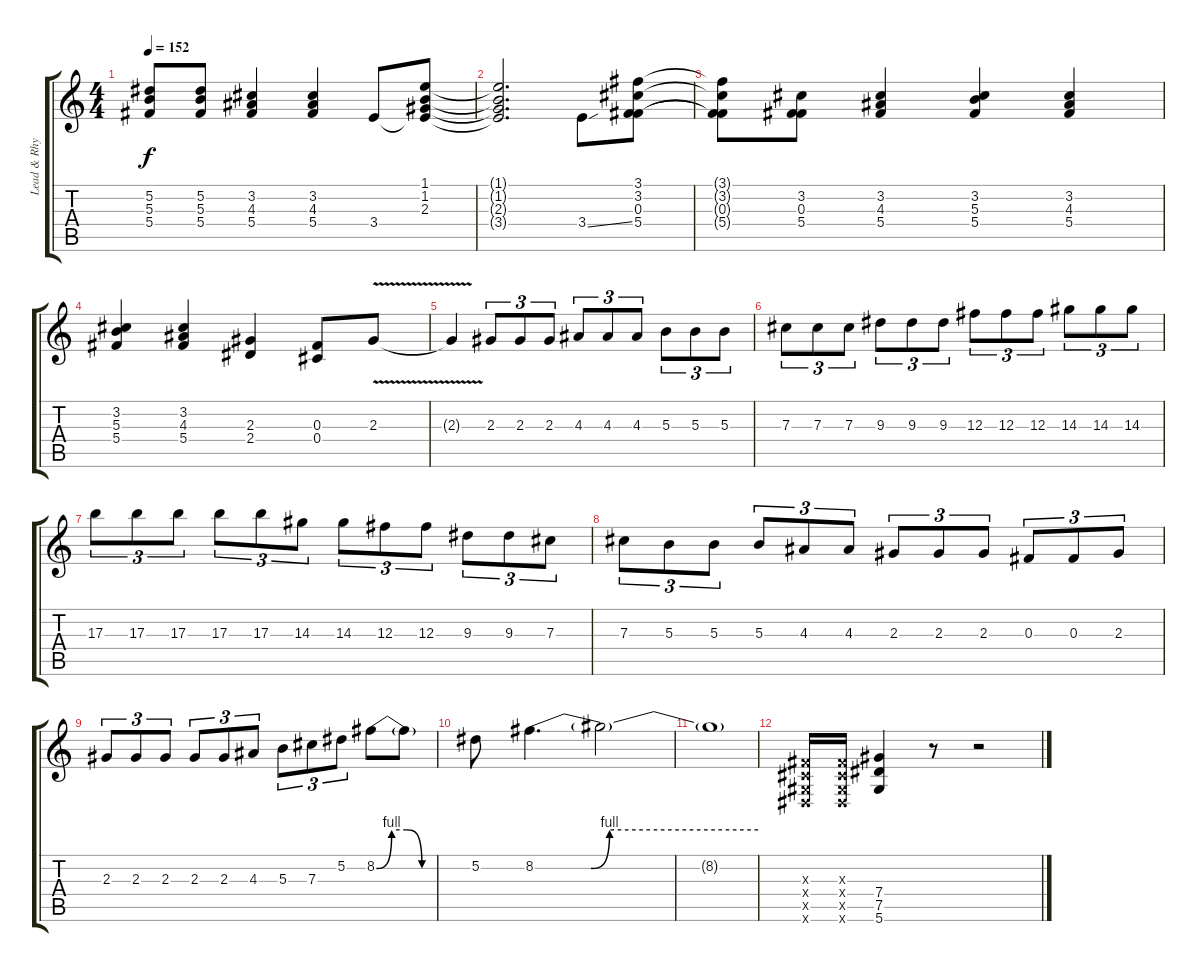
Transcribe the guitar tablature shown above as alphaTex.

\track ("Lead & Rhythm Guitar - Slash" "Lead & Rhy") {instrument distortionguitar}
\staff {score tabs}
\tuning (Eb4 Bb3 Gb3 Db3 Ab2 Eb2) {hide}
\ts (4 4)
\tempo 152
\clef g2
\ks c
(5.2{t} 5.3{t} 5.4{t}).8{dy f} (5.2 5.3 5.4).8 (3.2 4.3 5.4).4 (3.2 4.3 5.4).4 3.4.8 (1.1 1.2 2.3 3.4{t}).8 |
(1.1{t} 1.2{t} 2.3{t} 3.4{t}).2{d} 3.4{ss}.8 (3.1 3.2 0.3 5.4).8 |
(3.1{t} 3.2{t} 0.3{t} 5.4{t}).8 (3.2 0.3 5.4).8 (3.2 4.3 5.4).4 (3.2 5.3 5.4).4 (3.2 4.3 5.4).4 |
(3.2 5.3 5.4).4 (3.2 4.3 5.4).4 (2.3 2.4).4 (0.3 0.4).8 2.3{v}.8 |
2.3{t}.4 2.3.8{tu (3 2)} 2.3.8{tu (3 2)} 2.3.8{tu (3 2)} 4.3.8{tu (3 2)} 4.3.8{tu (3 2)} 4.3.8{tu (3 2)} 5.3.8{tu (3 2)} 5.3.8{tu (3 2)} 5.3.8{tu (3 2)} |
7.3.8{tu (3 2)} 7.3.8{tu (3 2)} 7.3.8{tu (3 2)} 9.3.8{tu (3 2)} 9.3.8{tu (3 2)} 9.3.8{tu (3 2)} 12.3.8{tu (3 2)} 12.3.8{tu (3 2)} 12.3.8{tu (3 2)} 14.3.8{tu (3 2)} 14.3.8{tu (3 2)} 14.3.8{tu (3 2)} |
17.3.8{tu (3 2)} 17.3.8{tu (3 2)} 17.3.8{tu (3 2)} 17.3.8{tu (3 2)} 17.3.8{tu (3 2)} 14.3.8{tu (3 2)} 14.3.8{tu (3 2)} 12.3.8{tu (3 2)} 12.3.8{tu (3 2)} 9.3.8{tu (3 2)} 9.3.8{tu (3 2)} 7.3.8{tu (3 2)} |
7.3.8{tu (3 2)} 5.3.8{tu (3 2)} 5.3.8{tu (3 2)} 5.3.8{tu (3 2)} 4.3.8{tu (3 2)} 4.3.8{tu (3 2)} 2.3.8{tu (3 2)} 2.3.8{tu (3 2)} 2.3.8{tu (3 2)} 0.3.8{tu (3 2)} 0.3.8{tu (3 2)} 2.3.8{tu (3 2)} |
2.3.8{tu (3 2)} 2.3.8{tu (3 2)} 2.3.8{tu (3 2)} 2.3.8{tu (3 2)} 2.3.8{tu (3 2)} 4.3.8{tu (3 2)} 5.3.8{tu (3 2)} 7.3.8{tu (3 2)} 5.2.8{tu (3 2)} 8.2{be (custom 0 0 15 4 30 4 45 0 60 0)}.8 8.2{t}.8 |
5.2.8 8.2{be (custom 0 0 15 0 20 4 60 4)}.4{d} 8.2{t}.2 |
8.2{t}.1 |
(0.3{x} 0.4{x} 0.5{x} 0.6{x}).16 (0.3{x} 0.4{x} 0.5{x} 0.6{x}).16 (7.4 7.5 5.6).4 r.8 r.2
